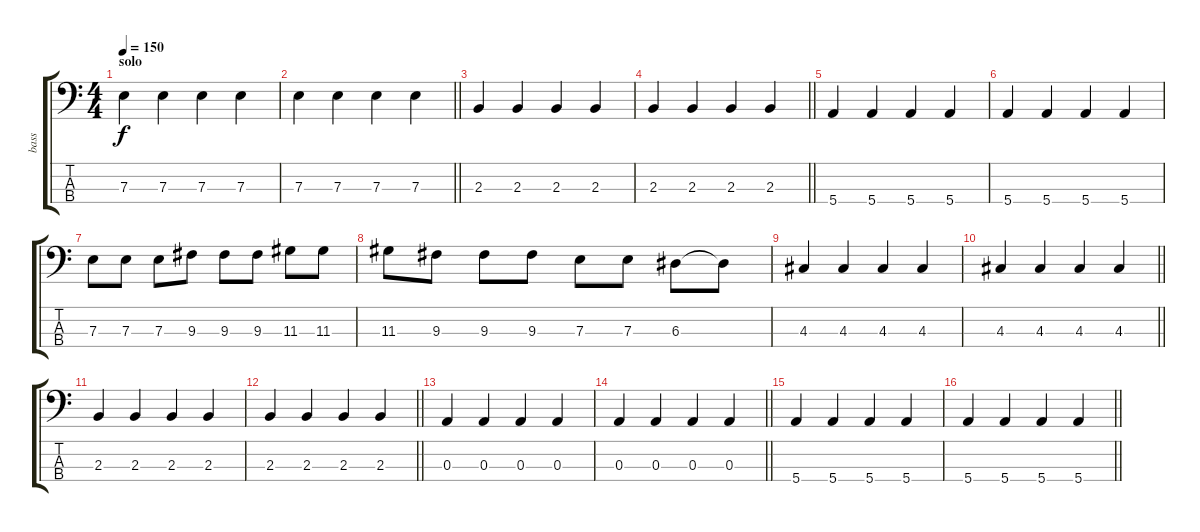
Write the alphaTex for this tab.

\track ("bass" "bass") {instrument electricbassfinger}
\staff {score tabs}
\tuning (G2 D2 A1 E1) {hide}
\ts (4 4)
\section ("" "solo")
\tempo 150
\clef f4
\ks c
7.3.4{dy f} 7.3.4 7.3.4 7.3.4 |
\barLineRight lightlight
7.3.4 7.3.4 7.3.4 7.3.4 |
2.3.4 2.3.4 2.3.4 2.3.4 |
\barLineRight lightlight
2.3.4 2.3.4 2.3.4 2.3.4 |
5.4.4 5.4.4 5.4.4 5.4.4 |
5.4.4 5.4.4 5.4.4 5.4.4 |
7.3.8 7.3.8 7.3.8 9.3.8 9.3.8 9.3.8 11.3.8 11.3.8 |
11.3.8 9.3.8 9.3.8 9.3.8 7.3.8 7.3.8 6.3.8 6.3{t}.8 |
4.3.4 4.3.4 4.3.4 4.3.4 |
\barLineRight lightlight
4.3.4 4.3.4 4.3.4 4.3.4 |
2.3.4 2.3.4 2.3.4 2.3.4 |
\barLineRight lightlight
2.3.4 2.3.4 2.3.4 2.3.4 |
0.3.4 0.3.4 0.3.4 0.3.4 |
\barLineRight lightlight
0.3.4 0.3.4 0.3.4 0.3.4 |
5.4.4 5.4.4 5.4.4 5.4.4 |
\barLineRight lightlight
5.4.4 5.4.4 5.4.4 5.4.4
